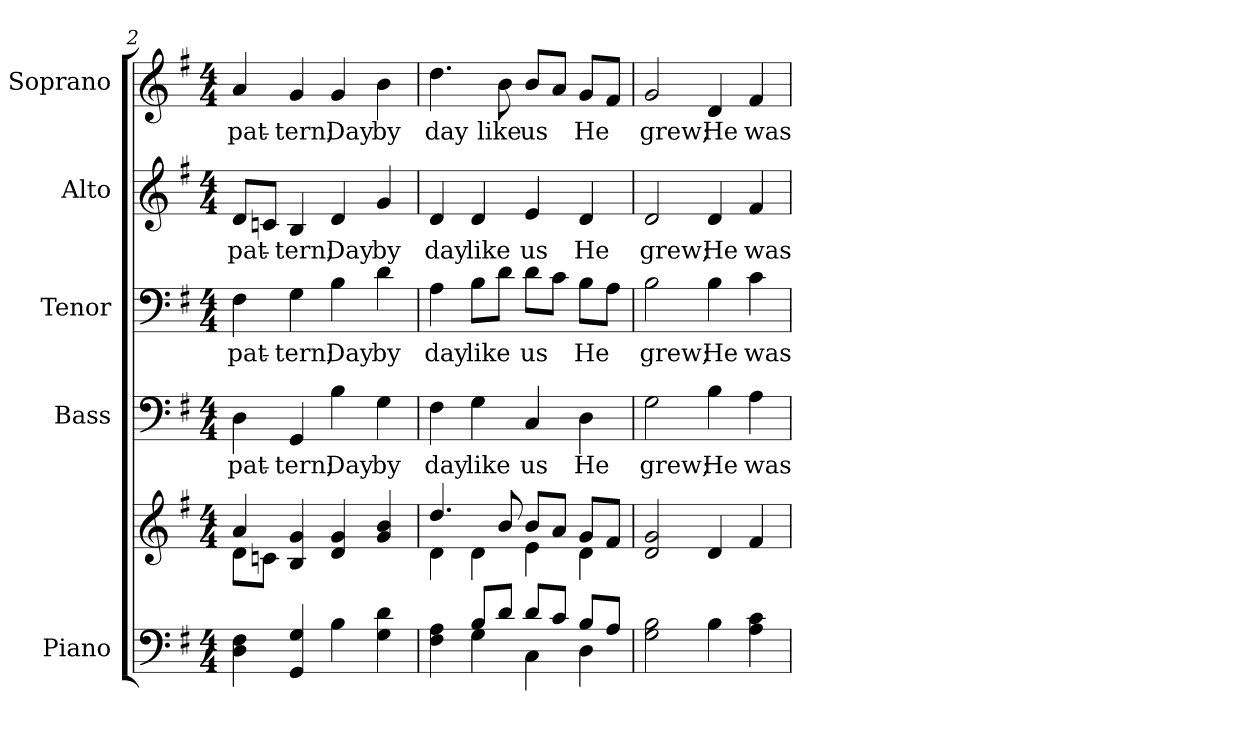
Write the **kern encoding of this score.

**kern	**kern	**kern	**text	**kern	**text	**kern	**text	**kern	**text
*part5	*part5	*part4	*part4	*part3	*part3	*part2	*part2	*part1	*part1
*staff6	*staff5	*staff4	*staff4	*staff3	*staff3	*staff2	*staff2	*staff1	*staff1
*I"Piano	*	*I"Bass	*	*I"Tenor	*	*I"Alto	*	*I"Soprano	*
*I'Pno.	*	*I'B.	*	*I'T.	*	*I'A.	*	*I'S.	*
*clefF4	*clefG2	*clefF4	*	*clefF4	*	*clefG2	*	*clefG2	*
*k[f#]	*k[f#]	*k[f#]	*	*k[f#]	*	*k[f#]	*	*k[f#]	*
*G:	*G:	*G:	*	*G:	*	*G:	*	*G:	*
*M4/4	*M4/4	*M4/4	*	*M4/4	*	*M4/4	*	*M4/4	*
=2	=2	=2	=2	=2	=2	=2	=2	=2	=2
*	*^	*	*	*	*	*	*	*	*
!	!	!	!	!LO:LY:b:color=#000000	!	!	!	!	!	!
!	!	!	!	!	!	!LO:LY:b:color=#000000	!	!	!	!
!	!	!	!	!	!	!	!	!LO:LY:b:color=#000000	!	!
!	!	!	!	!	!	!	!	!	!	!LO:LY:b:color=#000000
4Di\ 4F#i	4ai/	8di\L	4Di\	pat-	4F#i\	pat-	8di/L	pat-	4ai/	pat-
.	.	8cni\J	.	.	.	.	8cni/J	.	.	.
!	!	!	!	!LO:LY:b:color=#000000	!	!	!	!	!	!
!	!	!	!	!	!	!LO:LY:b:color=#000000	!	!	!	!
!	!	!	!	!	!	!	!	!LO:LY:b:color=#000000	!	!
!	!	!	!	!	!	!	!	!	!	!LO:LY:b:color=#000000
4GGi/ 4Gi	4Bi/ 4gi	4ryy	4GGi/	-tern;	4Gi\	-tern;	4Bi/	-tern;	4gi/	-tern;
!	!	!	!	!LO:LY:b:color=#000000	!	!	!	!	!	!
!	!	!	!	!	!	!LO:LY:b:color=#000000	!	!	!	!
!	!	!	!	!	!	!	!	!LO:LY:b:color=#000000	!	!
!	!	!	!	!	!	!	!	!	!	!LO:LY:b:color=#000000
4Bi\	4di/ 4gi	2ryy	4Bi\	Day	4Bi\	Day	4di/	Day	4gi/	Day
!	!	!	!	!LO:LY:b:color=#000000	!	!	!	!	!	!
!	!	!	!	!	!	!LO:LY:b:color=#000000	!	!	!	!
!	!	!	!	!	!	!	!	!LO:LY:b:color=#000000	!	!
!	!	!	!	!	!	!	!	!	!	!LO:LY:b:color=#000000
4Gi\ 4di	4gi/ 4bi	.	4Gi\	by	4di\	by	4gi/	by	4bi\	by
!!LO:PB:g=z
=3	=3	=3	=3	=3	=3	=3	=3	=3	=3	=3
*^	*	*	*	*	*	*	*	*	*	*
!	!	!	!	!	!LO:LY:b:color=#000000	!	!	!	!	!	!
!	!	!	!	!	!	!	!LO:LY:b:color=#000000	!	!	!	!
!	!	!	!	!	!	!	!	!	!LO:LY:b:color=#000000	!	!
!	!	!	!	!	!	!	!	!	!	!	!LO:LY:b:color=#000000
4F#i\ 4Ai	4ryy	4.ddi/	4di\	4F#i\	day	4Ai\	day	4di/	day	4.ddi\	day
!	!	!	!	!	!LO:LY:b:color=#000000	!	!	!	!	!	!
!	!	!	!	!	!	!	!LO:LY:b:color=#000000	!	!	!	!
!	!	!	!	!	!	!	!	!	!LO:LY:b:color=#000000	!	!
8Bi/L	4Gi\	.	4di\	4Gi\	like	8Bi\L	like	4di/	like	.	.
!	!	!	!	!	!	!	!	!	!	!	!LO:LY:b:color=#000000
8di/J	.	8bi/	.	.	.	8di\J	.	.	.	8bi\	like
!	!	!	!	!	!LO:LY:b:color=#000000	!	!	!	!	!	!
!	!	!	!	!	!	!	!LO:LY:b:color=#000000	!	!	!	!
!	!	!	!	!	!	!	!	!	!LO:LY:b:color=#000000	!	!
!	!	!	!	!	!	!	!	!	!	!	!LO:LY:b:color=#000000
8di/L	4Ci\	8bi/L	4ei\	4Ci/	us	8di\L	us	4ei/	us	8bi/L	us
8ci/J	.	8ai/J	.	.	.	8ci\J	.	.	.	8ai/J	.
!	!	!	!	!	!LO:LY:b:color=#000000	!	!	!	!	!	!
!	!	!	!	!	!	!	!LO:LY:b:color=#000000	!	!	!	!
!	!	!	!	!	!	!	!	!	!LO:LY:b:color=#000000	!	!
!	!	!	!	!	!	!	!	!	!	!	!LO:LY:b:color=#000000
8Bi/L	4Di\	8gi/L	4di\	4Di\	He	8Bi\L	He	4di/	He	8gi/L	He
8Ai/J	.	8f#i/J	.	.	.	8Ai\J	.	.	.	8f#i/J	.
*v	*v	*	*	*	*	*	*	*	*	*	*
*	*v	*v	*	*	*	*	*	*	*	*
=4	=4	=4	=4	=4	=4	=4	=4	=4	=4
!	!	!	!LO:LY:b:color=#000000	!	!	!	!	!	!
!	!	!	!	!	!LO:LY:b:color=#000000	!	!	!	!
!	!	!	!	!	!	!	!LO:LY:b:color=#000000	!	!
!	!	!	!	!	!	!	!	!	!LO:LY:b:color=#000000
2Gi\ 2Bi	2di/ 2gi	2Gi\	grew;	2Bi\	grew;	2di/	grew;	2gi/	grew;
!	!	!	!LO:LY:b:color=#000000	!	!	!	!	!	!
!	!	!	!	!	!LO:LY:b:color=#000000	!	!	!	!
!	!	!	!	!	!	!	!LO:LY:b:color=#000000	!	!
!	!	!	!	!	!	!	!	!	!LO:LY:b:color=#000000
4Bi\	4di/	4Bi\	He	4Bi\	He	4di/	He	4di/	He
!	!	!	!LO:LY:b:color=#000000	!	!	!	!	!	!
!	!	!	!	!	!LO:LY:b:color=#000000	!	!	!	!
!	!	!	!	!	!	!	!LO:LY:b:color=#000000	!	!
!	!	!	!	!	!	!	!	!	!LO:LY:b:color=#000000
4Ai\ 4ci	4f#i/	4Ai\	was	4ci\	was	4f#i/	was	4f#i/	was
=	=	=	=	=	=	=	=	=	=
*-	*-	*-	*-	*-	*-	*-	*-	*-	*-
